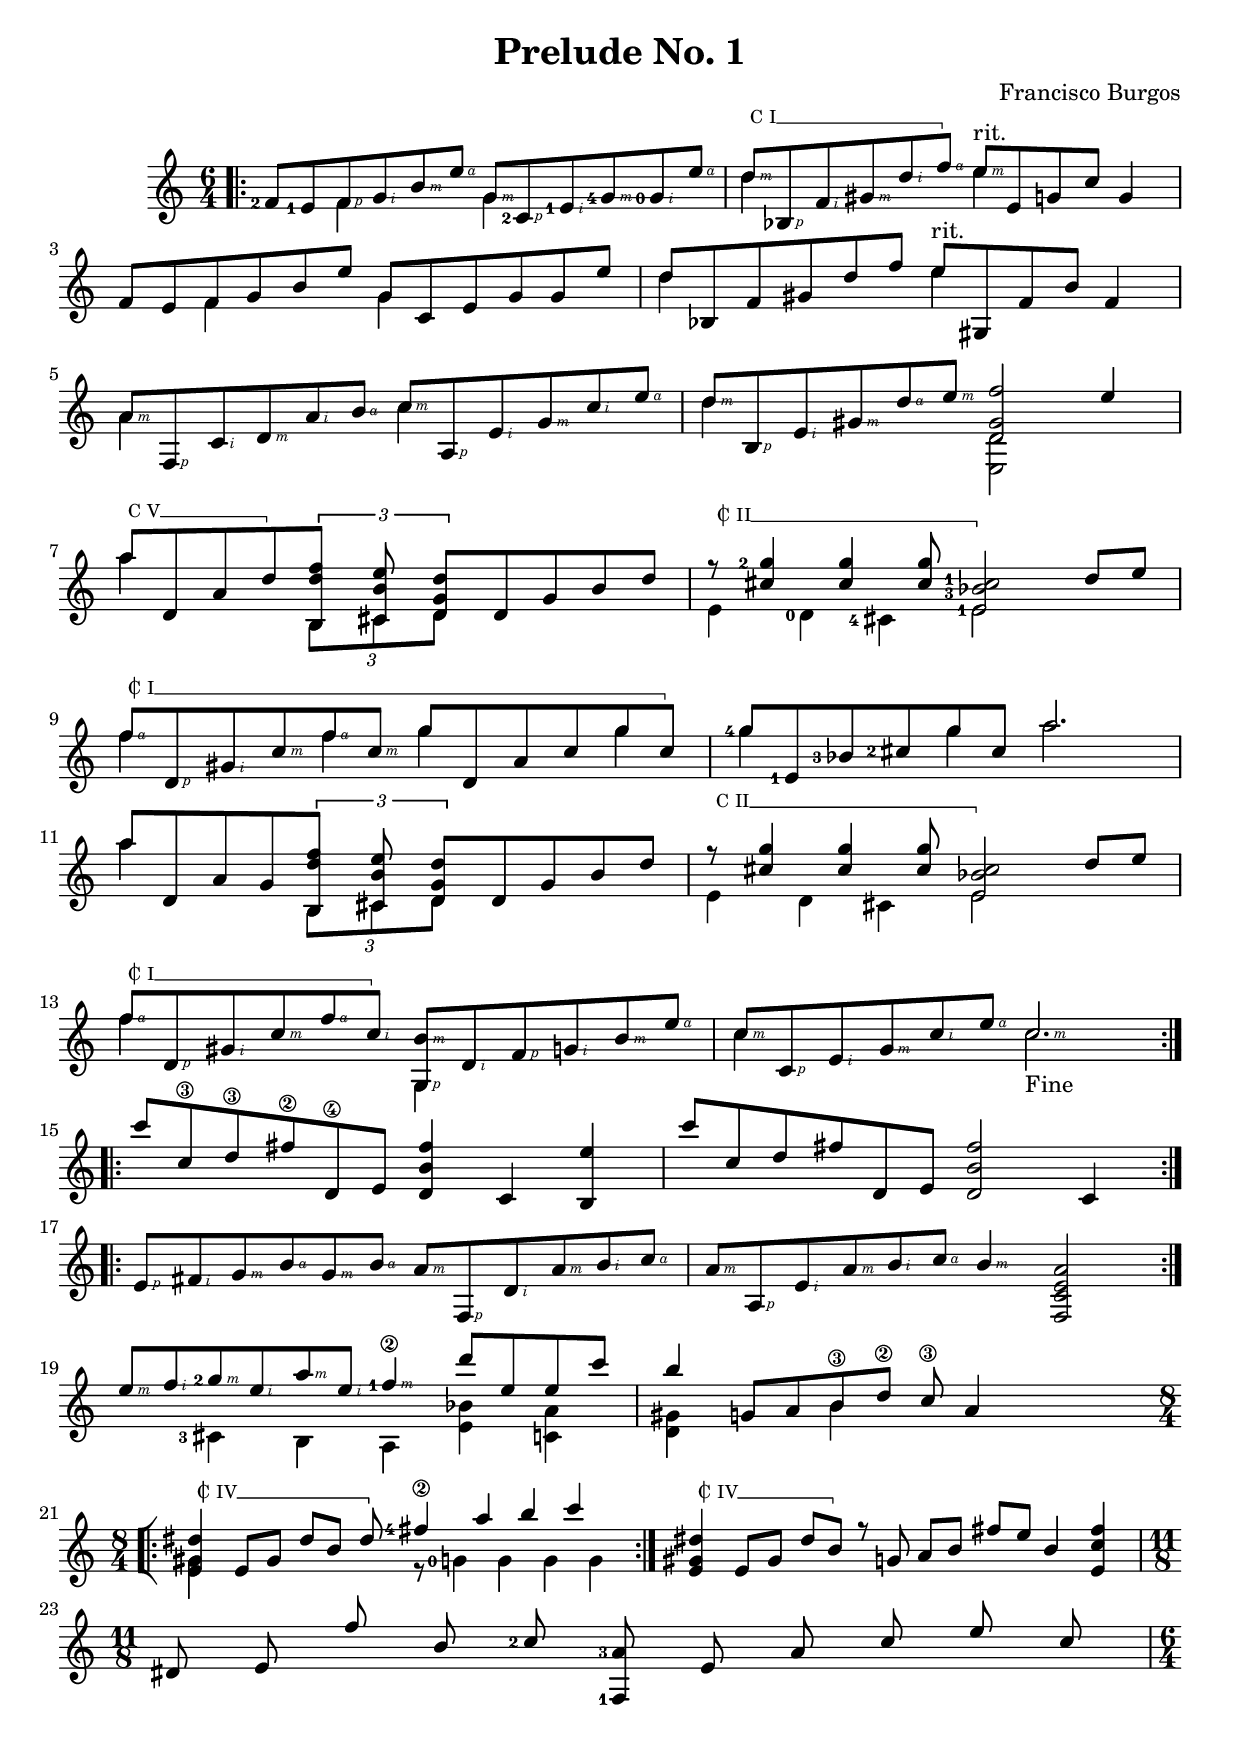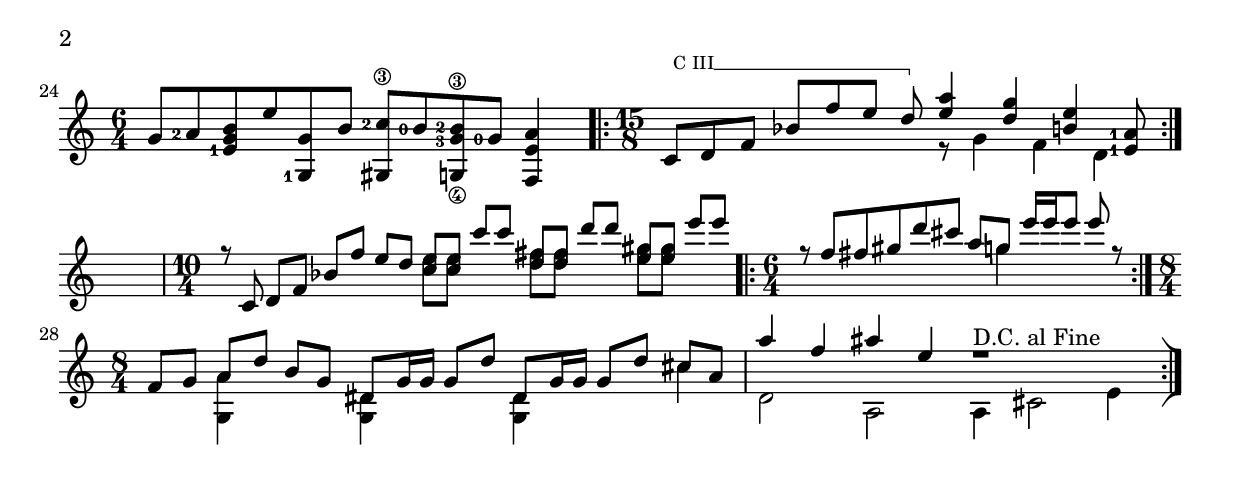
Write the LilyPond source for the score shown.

\version "2.18.2"
\header {
  title = "Prelude No. 1"
  composer = "Francisco Burgos"
}

\include "bbarred.ly"
#(define RH rightHandFinger)

#(define RH rightHandFinger)

<<
  {
    \time 6/4
    \key c \major
   
    <<
      \new Voice { \voiceOne
        \bar ".|:"
        \set fingeringOrientations = #'(left)
        <f'-2>8 <e'-1> f'8\RH1 g'\RH2 b'\RH3 e''\RH4 g'\RH3 <c'-2\RH1> <e'-1\RH2> <g'-4\RH3> <g'-0\RH2> e''\RH4 |
        \fbarre #"I" { d''\RH3 bes\RH1 f'\RH2 gis'\RH3 d''\RH2 f''\RH4 } e''\RH3-"rit." e' g' c'' g'4 | \break
      }
      \new Voice { \voiceTwo
        s4 f'4 s4 g'4 s2 |
        d''4 s2 e''4 s2 |
      }
      \new Voice { \voiceThree
        |
        |
      }
      \new Voice { \voiceFour
        |
        |
      }
    >>
    <<
      \new Voice { \voiceOne
        f'8 e' f'8 g' b' e'' g' c' e' g' g' e'' |
        d'' bes f' gis' d'' f'' e''-"rit." gis f' b' f'4 | \break
      }
      \new Voice { \voiceTwo
        s4 f'4 s4 g'4 s2 |
        d''4 s2 e''4 s2 |
      }
      \new Voice { \voiceThree
        |
        |
      }
      \new Voice { \voiceFour
        |
        |
      }
    >>
    <<
      \new Voice { \voiceOne
        a'8\RH3 f\RH1 c'\RH2 d'\RH3 a'\RH2 b'\RH4 c''\RH3 a\RH1 e'\RH2 g'\RH3 c''\RH2 e''\RH4 |
        d''\RH3 b\RH1 e'\RH2 gis'\RH3 d''\RH4 e''\RH3 <d' gis' f''>2 e''4 | \break
      }
      \new Voice { \voiceTwo
        a'4 s2 c''4 s2 |
        d''4 s2 <e d'>2 s4 |
      }
      \new Voice { \voiceThree
        |
        |
      }
      \new Voice { \voiceFour
        |
        |
      }
    >>
    <<
      \new Voice { \voiceOne
        \set fingeringOrientations = #'(left)
        \fbarre #"V" {a''8[ d' a' d'' } \tuplet 3/4 {<b d'' f''>] <cis' b' e''> <d' g' d''>[} d' g' b' d''] |
        r8 <cis'' g''-2>4 <cis'' g''>4 <cis'' g''>8 <e'-1 bes'-3 cis''-1>2 d''8 e'' | \break
      }
      \new Voice { \voiceTwo
        \set fingeringOrientations = #'(left)
        a''4 s4 \tuplet 3/4 {b8 cis' <d'>} s2 |
        \bbarre #"II" { <e'>4 <d'-0> <cis'-4> e'2 } s4 |
      }
      \new Voice { \voiceThree
        |
        |
      }
      \new Voice { \voiceFour
        |
        |
      }
    >>
    <<
      \new Voice { \voiceOne
        \set fingeringOrientations = #'(left)
        \bbarre #"I" { f''8\RH4 d'\RH1 gis'\RH2 c''\RH3 f''\RH4 c''\RH3 g'' d' a' c'' g'' c'' } |
        <g''-4> <e'-1> <bes'-3> <cis''-2> g'' cis'' a''2. | \break
      }
      \new Voice { \voiceTwo
        f''4 s4 f''4 g''4 s4 g''4 |
        g''4 s4 g''4 a''2.|
      }
      \new Voice { \voiceThree
        |
        |
      }
      \new Voice { \voiceFour
        |
        |
      }
    >>
    <<
      \new Voice { \voiceOne
        a''8[ d' a' g' \tuplet 3/4 {<b d'' f''>] <cis' b' e''> <d' g' d''>[} d' g' b' d'']|
        r8 <cis'' g''>4 <cis'' g''>4 <cis'' g''>8 <e' bes' cis''>2 d''8 e'' | \break
      }
      \new Voice { \voiceTwo
        a''4 s4 \tuplet 3/4 {b8 cis' <d'>8} s2 |
        \fbarre #"II" { e'4 d' cis' e'2 } s4|
      }
      \new Voice { \voiceThree
        |
        |
      }
      \new Voice { \voiceFour
        |
        |
      }
    >>
    <<
      \new Voice { \voiceOne
        \bbarre #"I" { f''8\RH4 d'\RH1 gis'\RH2 c''\RH3 f''\RH4 c''\RH2 } <g\RH1 b'\RH3> d'\RH2 f'\RH1 g'\RH2 b'\RH3 e''\RH4 |
        c''\RH3 c'\RH1 e'\RH2 g'\RH3 c''\RH2 e''\RH4 c''2.\RH3 \bar ":|.|:" \break
      }
      \new Voice { \voiceTwo
        f''4 s2 <g>4 s2 |
        c''4 s2 c''2.-"Fine" |
      }
      \new Voice { \voiceThree
        |
        |
      }
      \new Voice { \voiceFour
        |
        |
      }
    >>
    <<
      \new Voice { \voiceOne
        c'''8 c''\3 d''\3 fis''\2 d'\4 e' <d' b' fis''>4 c' <b e''> |
        c'''8 c'' d'' fis'' d' e' <d' b' fis''>2 c'4 \bar ":|.|:" \break
      }
      \new Voice { \voiceTwo
        |
        |
      }
      \new Voice { \voiceThree
        |
        |
      }
      \new Voice { \voiceFour
        |
        |
      }
    >>
    <<
      \new Voice { \voiceOne
        e'8\RH1 fis'\RH2 g'\RH3 b'\RH4 g'\RH3 b'\RH4 a'\RH3 f\RH1 d'\RH2 a'\RH3 b'\RH2 c''\RH4 |
        a'\RH3 a\RH1 e'\RH2 a'\RH3 b'\RH2 c''\RH4 b'4\RH3 <f c' e' a'>2 \bar ":|." \break
      }
      \new Voice { \voiceTwo
        |
        |
      }
      \new Voice { \voiceThree
        |
        |
      }
      \new Voice { \voiceFour
        |
        |
      }
    >>
    <<
      \new Voice { \voiceOne
        \set fingeringOrientations = #'(left)
        e''8\RH3 <f''\RH2> <g''-2\RH3> e''\RH2 a''\RH3 e''\RH2 <f''-1\2\RH3>4  d'''8 e'' e'' c''' |
        b''4 g'8 a' b'\3 d''\2 c''\3 a'4 s4. \bar "[|:" \break
      }
      \new Voice { \voiceTwo
        \set fingeringOrientations = #'(left)
        s4 <cis'-3> b a <e' bes'> <c' a'>  |
        <d' gis'>4 s4 b'4 s4. s4.  |
      }
      \new Voice { \voiceThree
        |
        |
      }
      \new Voice { \voiceFour
        |
        |
      }
    >>
    <<
      \new Voice { \voiceOne
        \time 8/4
        \set fingeringOrientations = #'(left)
        \bbarre #"IV" { <e' gis' dis''>4 e'8 gis' dis'' b' dis'' } <fis''\2-4>4 a''4 b''4 c'''4 s8 \bar ":|."
        \bbarre #"IV" { <e' gis' dis''>4 e'8 gis' dis'' b' } r g' a' b' fis'' e'' b'4 <e' c'' fis''> | \break
      }
      \new Voice { \voiceTwo
        \set fingeringOrientations = #'(left)
        <e' gis'>4 s2 s8 r8 <g'-0>4 g' g' g'4 |
        |
      }
      \new Voice { \voiceThree
        |
        |
      }
      \new Voice { \voiceFour
        |
        |
      }
    >>
    <<
      \new Voice { \voiceOne
        \time 11/8
        \set fingeringOrientations = #'(left)
        dis'8 e' f'' b' <c''-2> <f-1 a'-3> e' a' c'' e''   c''| \break
      }
      \new Voice { \voiceTwo
        |
      }
      \new Voice { \voiceThree
        |
      }
      \new Voice { \voiceFour
        |
      }
    >>
    <<
      \new Voice { \voiceOne
        \time 6/4
        \set fingeringOrientations = #'(left)
        g' <a'-2> <e'-1 g' b'> e'' <g-1 g'> b' <gis c''\3-2> <b'-0> <g g'-3\4 b'-2\3> <g'-0> <f e' a'>4 \bar ".|:"
        \time 15/8
        \fbarre #"III" { c'8 d' f' bes' f'' e'' d'' } <e'' a''>4 <d'' g''> <b' e''> <e'-1 a'-1>8 \bar ":|." \break
      }
      \new Voice { \voiceTwo
        s 1. |
        s2 s4. r8 g'4 f' d' s8 |
      }
      \new Voice { \voiceThree
        |
        |
      }
      \new Voice { \voiceFour
        |
        |
      }
    >>
    <<
      \new Voice { \voiceOne
        \time 10/4
        r8 c'8 d' f' bes' f'' e'' d'' <c'' e''> <c'' e''> c''' c''' <d'' fis''> <d'' fis''> d''' d''' <e'' gis''> <e'' gis''> e''' e''' \bar ".|:" 
        \time 6/4
        r8 f'' fis'' gis'' d''' cis''' a'' g'' e'''16 e''' e'''8 e''' r8 \bar ":|." \break
      }
      \new Voice { \voiceTwo
        s1 <c'' e''>8 <c'' e''>8 s4  <d'' fis''>8  <d'' fis''>8 s4 <e'' gis''>8 <e'' gis''>8 s4 |
        s2. s8 g''4 s4.|
      }
      \new Voice { \voiceThree
        |
        |
      }
      \new Voice { \voiceFour
        |
        |
      }
    >>
    <<
      \new Voice { \voiceOne
        \time 8/4
        f'8 g' a' d'' b' g' dis' g'16 g' g'8 d'' dis' g'16 g' g'8 d'' cis'' a' |
        a''4 f'' ais'' e'' r1-"D.C. al Fine" \bar ":|]" \break  
      }
      \new Voice { \voiceTwo
        s4 <g a'> s <g dis'> s  <g dis'> s4 cis''4 |
        d'2 a2 a4 cis'2 e'4 |
      }
      \new Voice { \voiceThree
        |
        |
      }
      \new Voice { \voiceFour
        |
        |
      }
    >>
    <<
      \new Voice { \voiceOne
       |
        | \break
      }
      \new Voice { \voiceTwo
        |
        |
      }
      \new Voice { \voiceThree
        |
        |
      }
      \new Voice { \voiceFour
        |
        |
      }
    >>
  }
>>